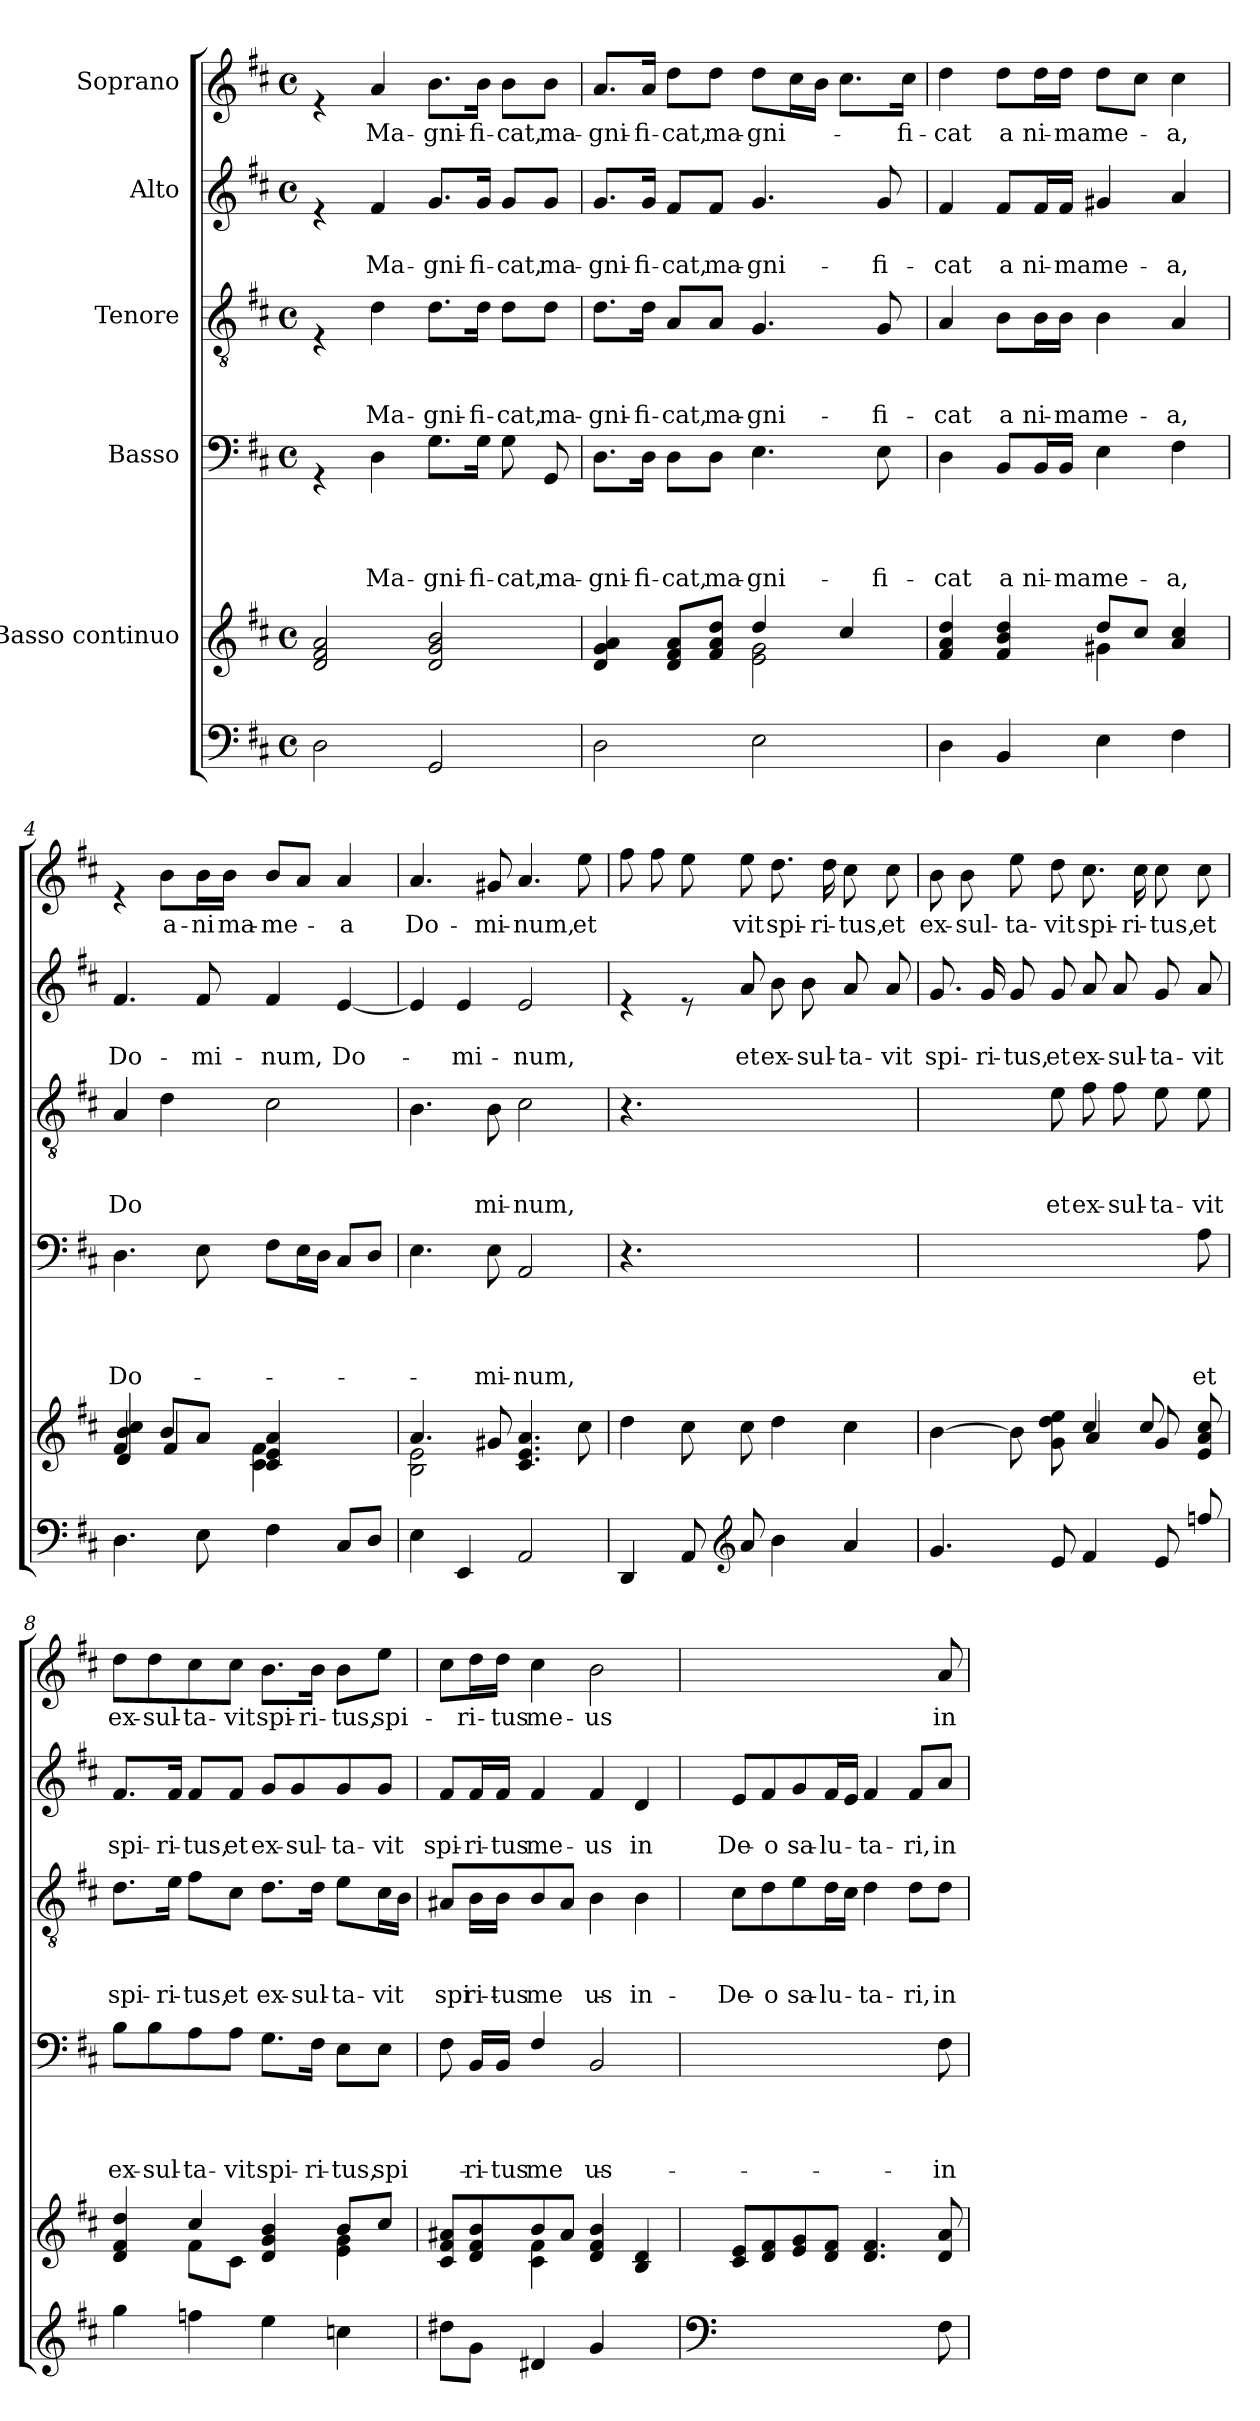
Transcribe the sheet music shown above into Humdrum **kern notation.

**kern	**kern	**kern	**text	**text	**text	**text	**kern	**text	**text	**text	**kern	**text	**text	**kern	**text
*part6	*part5	*part4	*part4	*part4	*part4	*part4	*part3	*part3	*part3	*part3	*part2	*part2	*part2	*part1	*part1
*staff6	*staff5	*staff4	*staff4	*staff4	*staff4	*staff4	*staff3	*staff3	*staff3	*staff3	*staff2	*staff2	*staff2	*staff1	*staff1
*	*I"Basso continuo	*I"Basso	*	*	*	*	*I"Tenore	*	*	*	*I"Alto	*	*	*I"Soprano	*
*clefF4	*clefG2	*clefF4	*	*	*	*	*clefGv2	*	*	*	*clefG2	*	*	*clefG2	*
*k[f#c#]	*k[f#c#]	*k[f#c#]	*	*	*	*	*k[f#c#]	*	*	*	*k[f#c#]	*	*	*k[f#c#]	*
*D:	*D:	*D:	*	*	*	*	*D:	*	*	*	*D:	*	*	*D:	*
*M4/4	*M4/4	*M4/4	*	*	*	*	*M4/4	*	*	*	*M4/4	*	*	*M4/4	*
*met(c)	*met(c)	*met(c)	*	*	*	*	*met(c)	*	*	*	*met(c)	*	*	*met(c)	*
=1	=1	=1	=1	=1	=1	=1	=1	=1	=1	=1	=1	=1	=1	=1	=1
2D\	2d/ 2f#/ 2a/	4rGG	.	.	.	.	4rE	.	.	.	4re	.	.	4re	.
!	!	!	!	!	!	!LO:LY:b	!	!	!	!LO:LY:b	!	!	!LO:LY:b	!	!LO:LY:b
.	.	4D\	.	.	.	Ma-	4d\	.	.	Ma-	4f#/	.	Ma-	4a/	Ma-
!	!	!	!	!	!	!LO:LY:b	!	!	!	!LO:LY:b	!	!	!LO:LY:b	!	!LO:LY:b
2GG/	2d/ 2g/ 2b/	8.G\L	.	.	.	-gni-	8.d\L	.	.	-gni-	8.g/L	.	-gni-	8.b\L	-gni-
!	!	!	!	!	!	!LO:LY:b	!	!	!	!LO:LY:b	!	!	!LO:LY:b	!	!LO:LY:b
.	.	16G\Jk	.	.	.	-fi-	16d\Jk	.	.	-fi-	16g/Jk	.	-fi-	16b\Jk	-fi-
!	!	!	!	!	!	!LO:LY:b	!	!	!	!LO:LY:b	!	!	!LO:LY:b	!	!LO:LY:b
.	.	8G\	.	.	.	-cat,	8d\L	.	.	-cat,	8g/L	.	-cat,	8b\L	-cat,
!	!	!	!	!	!	!LO:LY:b	!	!	!	!LO:LY:b	!	!	!LO:LY:b	!	!LO:LY:b
.	.	8GG/	.	.	.	ma-	8d\J	.	.	ma-	8g/J	.	ma-	8b\J	ma-
=2	=2	=2	=2	=2	=2	=2	=2	=2	=2	=2	=2	=2	=2	=2	=2
*	*^	*	*	*	*	*	*	*	*	*	*	*	*	*	*
!	!	!	!	!	!	!	!LO:LY:b	!	!	!	!LO:LY:b	!	!	!LO:LY:b	!	!LO:LY:b
2D\	4d/ 4g/ 4a/	2ryy	8.D\L	.	.	.	-gni-	8.d\L	.	.	-gni-	8.g/L	.	-gni-	8.a/L	-gni-
!	!	!	!	!	!	!	!LO:LY:b	!	!	!	!LO:LY:b	!	!	!LO:LY:b	!	!LO:LY:b
.	.	.	16D\Jk	.	.	.	-fi-	16d\Jk	.	.	-fi-	16g/Jk	.	-fi-	16a/Jk	-fi-
!	!	!	!	!	!	!	!LO:LY:b	!	!	!	!LO:LY:b	!	!	!LO:LY:b	!	!LO:LY:b
.	8d/ 8f#/ 8a/L	.	8D\L	.	.	.	-cat,	8A/L	.	.	-cat,	8f#/L	.	-cat,	8dd\L	-cat,
!	!	!	!	!	!	!	!LO:LY:b	!	!	!	!LO:LY:b	!	!	!LO:LY:b	!	!LO:LY:b
.	8f#/ 8a/ 8dd/J	.	8D\J	.	.	.	ma-	8A/J	.	.	ma-	8f#/J	.	ma-	8dd\J	ma-
!	!	!	!	!	!	!	!LO:LY:b	!	!	!	!LO:LY:b	!	!	!LO:LY:b	!	!LO:LY:b
2E\	4dd/	2e\ 2g\	4.E\	.	.	.	-gni-	4.G/	.	.	-gni-	4.g/	.	-gni-	8dd\L	-gni-
.	.	.	.	.	.	.	.	.	.	.	.	.	.	.	16cc#\L	.
.	.	.	.	.	.	.	.	.	.	.	.	.	.	.	16b\JJ	.
.	4cc#/	.	.	.	.	.	.	.	.	.	.	.	.	.	8.cc#\L	.
!	!	!	!	!	!	!	!LO:LY:b	!	!	!	!LO:LY:b	!	!	!LO:LY:b	!	!
.	.	.	8E\	.	.	.	-fi-	8G/	.	.	-fi-	8g/	.	-fi-	.	.
!	!	!	!	!	!	!	!	!	!	!	!	!	!	!	!	!LO:LY:b
.	.	.	.	.	.	.	.	.	.	.	.	.	.	.	16cc#\Jk	-fi-
=3	=3	=3	=3	=3	=3	=3	=3	=3	=3	=3	=3	=3	=3	=3	=3	=3
!	!	!	!	!	!	!	!LO:LY:b	!	!	!	!LO:LY:b	!	!	!LO:LY:b	!	!LO:LY:b
4D\	4f#/ 4a/ 4dd/	2ryy	4D\	.	.	.	-cat	4A/	.	.	-cat	4f#/	.	-cat	4dd\	-cat
!	!	!	!	!	!	!	!LO:LY:b	!	!	!	!LO:LY:b	!	!	!LO:LY:b	!	!LO:LY:b
4BB/	4f#/ 4b/ 4dd/	.	8BB/L	.	.	.	a	8B\L	.	.	a	8f#/L	.	a	8dd\L	a
!	!	!	!	!	!	!	!LO:LY:b	!	!	!	!LO:LY:b	!	!	!LO:LY:b	!	!LO:LY:b
.	.	.	16BB/L	.	.	.	ni-	16B\L	.	.	ni-	16f#/L	.	ni-	16dd\L	ni-
!	!	!	!	!	!	!	!LO:LY:b	!	!	!	!LO:LY:b	!	!	!LO:LY:b	!	!LO:LY:b
.	.	.	16BB/JJ	.	.	.	-ma	16B\JJ	.	.	-ma	16f#/JJ	.	-ma	16dd\JJ	-ma
!	!	!	!	!	!	!	!LO:LY:b	!	!	!	!LO:LY:b	!	!	!LO:LY:b	!	!LO:LY:b
4E\	8dd/L	4g#X\	4E\	.	.	.	me-	4B\	.	.	me-	4g#X/	.	me-	8dd\L	me-
.	8cc#/J	.	.	.	.	.	.	.	.	.	.	.	.	.	8cc#\J	.
!	!	!	!	!	!	!	!LO:LY:b	!	!	!	!LO:LY:b	!	!	!LO:LY:b	!	!LO:LY:b
4F#\	4a/ 4cc#/	4ryy	4F#\	.	.	.	-a,	4A/	.	.	-a,	4a/	.	-a,	4cc#\	-a,
!!LO:LB:g=z
=4	=4	=4	=4	=4	=4	=4	=4	=4	=4	=4	=4	=4	=4	=4	=4	=4
!	!	!	!	!	!	!	!LO:LY:b	!	!	!	!LO:LY:b	!	!	!LO:LY:b	!	!
4.D\	4f#/	4d/ 4b/ 4cc#/	4.D\	.	.	.	Do-	4A/	.	.	Do	4.f#/	.	Do-	4re	.
!	!	!	!	!	!	!	!	!	!	!	!	!	!	!	!	!LO:LY:b
.	8b/L	4f#/	.	.	.	.	.	4d\	.	.	.	.	.	.	8b\L	a-
!	!	!	!	!	!	!	!	!	!	!	!	!	!	!LO:LY:b	!	!LO:LY:b
8E\	8a/J	.	8E\	.	.	.	.	.	.	.	.	8f#/	.	-mi-	16b\L	-ni
!	!	!	!	!	!	!	!	!	!	!	!	!	!	!	!	!LO:LY:b
.	.	.	.	.	.	.	.	.	.	.	.	.	.	.	16b\JJ	ma-
!	!	!	!	!	!	!	!	!	!	!	!	!	!	!LO:LY:b	!	!LO:LY:b
4F#\	4c#/ 4e/ 4a/	4c#\ 4f#\	8F#\L	.	.	.	.	2c#\	.	.	.	4f#/	.	-num,	8b/L	-me-
.	.	.	16E\L	.	.	.	.	.	.	.	.	.	.	.	8a/J	.
.	.	.	16D\JJ	.	.	.	.	.	.	.	.	.	.	.	.	.
!	!	!	!	!	!	!	!	!	!	!	!	!	!	!LO:LY:b	!	!LO:LY:b
8C#/L	4ryy	4ryy	8C#/L	.	.	.	.	.	.	.	.	[<4e/	.	Do-	4a/	-a
8D/J	.	.	8D/J	.	.	.	.	.	.	.	.	.	.	.	.	.
=5	=5	=5	=5	=5	=5	=5	=5	=5	=5	=5	=5	=5	=5	=5	=5	=5
!	!	!	!	!	!	!	!	!	!	!	!	!	!	!	!	!LO:LY:b
4E\	4.a/	2B\ 2e\	4.E\	.	.	.	.	4.B\	.	.	.	4e/]	.	.	4.a/	Do-
!	!	!	!	!	!	!	!	!	!	!	!	!	!	!LO:LY:b	!	!
4EE/	.	.	.	.	.	.	.	.	.	.	.	4e/	.	-mi-	.	.
!	!	!	!	!	!	!	!LO:LY:b	!	!	!	!LO:LY:b	!	!	!	!	!LO:LY:b
.	8g#X/	.	8E\	.	.	.	-mi-	8B\	.	.	mi-	.	.	.	8g#X/	-mi-
!	!	!	!	!	!	!	!LO:LY:b	!	!	!	!LO:LY:b	!	!	!LO:LY:b	!	!LO:LY:b
2AA/	4.c#/ 4.e/ 4.a/	2ryy	2AA/	.	.	.	-num,	2c#\	.	.	-num,	2e/	.	-num,	4.a/	-num,
!	!	!	!	!	!	!	!	!	!	!	!	!	!	!	!	!LO:LY:b
.	8cc#\	.	.	.	.	.	.	.	.	.	.	.	.	.	8ee\	et
*	*v	*v	*	*	*	*	*	*	*	*	*	*	*	*	*	*
=6	=6	=6	=6	=6	=6	=6	=6	=6	=6	=6	=6	=6	=6	=6	=6
4DD/	4dd\	4.r	.	.	.	.	4.r	.	.	.	4re	.	.	8ff#\	.
.	.	.	.	.	.	.	.	.	.	.	.	.	.	8ff#\	.
8AA/	8cc#\	.	.	.	.	.	.	.	.	.	8re	.	.	8ee\	.
*clefG2	*	*	*	*	*	*	*	*	*	*	*	*	*	*	*
!	!	!	!	!	!	!	!	!	!	!	!	!	!LO:LY:b	!	!LO:LY:b
8a/	8cc#\	2ryy	.	.	.	.	2ryy	.	.	.	8a/	.	et	8ee\	vit
!	!	!	!	!	!	!	!	!	!	!	!	!	!LO:LY:b	!	!LO:LY:b
4b\	4dd\	.	.	.	.	.	.	.	.	.	8b\	.	ex-	8.dd\	spi-
!	!	!	!	!	!	!	!	!	!	!	!	!	!LO:LY:b	!	!
.	.	.	.	.	.	.	.	.	.	.	8b\	.	-sul-	.	.
!	!	!	!	!	!	!	!	!	!	!	!	!	!	!	!LO:LY:b
.	.	.	.	.	.	.	.	.	.	.	.	.	.	16dd\	-ri-
!	!	!	!	!	!	!	!	!	!	!	!	!	!LO:LY:b	!	!LO:LY:b
4a/	4cc#\	.	.	.	.	.	.	.	.	.	8a/	.	-ta-	8cc#\	-tus,
!	!	!	!	!	!	!	!	!	!	!	!	!	!LO:LY:b	!	!LO:LY:b
.	.	8ryy	.	.	.	.	8ryy	.	.	.	8a/	.	-vit	8cc#\	et
!!LO:PB:g=z
=7	=7	=7	=7	=7	=7	=7	=7	=7	=7	=7	=7	=7	=7	=7	=7
*	*^	*	*	*	*	*	*	*	*	*	*	*	*	*	*
!	!	!	!	!	!	!	!	!	!	!	!	!	!	!LO:LY:b	!	!LO:LY:b
4.g/	[>4b\	2ryy	2..ryy	.	.	.	.	4.ryy	.	.	.	8.g/	.	spi-	8b\	ex-
!	!	!	!	!	!	!	!	!	!	!	!	!	!	!	!	!LO:LY:b
.	.	.	.	.	.	.	.	.	.	.	.	.	.	.	8b\	-sul-
!	!	!	!	!	!	!	!	!	!	!	!	!	!	!LO:LY:b	!	!
.	.	.	.	.	.	.	.	.	.	.	.	16g/	.	-ri-	.	.
!	!	!	!	!	!	!	!	!	!	!	!	!	!	!LO:LY:b	!	!LO:LY:b
.	8b\]	.	.	.	.	.	.	.	.	.	.	8g/	.	-tus,	8ee\	-ta-
!	!	!	!	!	!	!	!	!	!	!	!LO:LY:b	!	!	!LO:LY:b	!	!LO:LY:b
8e/	8g\ 8dd\ 8ee\	.	.	.	.	.	.	8e\	.	.	et	8g/	.	et	8dd\	-vit
!	!	!	!	!	!	!	!	!	!	!	!LO:LY:b	!	!	!LO:LY:b	!	!LO:LY:b
4f#/	4cc#/	4a/	.	.	.	.	.	8f#\	.	.	ex-	8a/	.	ex-	8.cc#\	spi-
!	!	!	!	!	!	!	!	!	!	!	!LO:LY:b	!	!	!LO:LY:b	!	!
.	.	.	.	.	.	.	.	8f#\	.	.	-sul-	8a/	.	-sul-	.	.
!	!	!	!	!	!	!	!	!	!	!	!	!	!	!	!	!LO:LY:b
.	.	.	.	.	.	.	.	.	.	.	.	.	.	.	16cc#\	-ri-
!	!	!	!	!	!	!	!	!	!	!	!LO:LY:b	!	!	!LO:LY:b	!	!LO:LY:b
8e/	8g/	8cc#/	.	.	.	.	.	8e\	.	.	-ta-	8g/	.	-ta-	8cc#\	-tus,
!	!	!	!	!	!	!	!LO:LY:b	!	!	!	!LO:LY:b	!	!	!LO:LY:b	!	!LO:LY:b
8ff/	8e/ 8a/ 8cc#/	8ryy	8A\	.	.	.	et	8e\	.	.	-vit	8a/	.	-vit	8cc#\	et
=8	=8	=8	=8	=8	=8	=8	=8	=8	=8	=8	=8	=8	=8	=8	=8	=8
!	!	!	!	!	!	!	!LO:LY:b	!	!	!	!LO:LY:b	!	!	!LO:LY:b	!	!LO:LY:b
4gg\	4d/ 4f#/ 4dd/	4ryy	8B\L	.	.	.	ex-	8.d\L	.	.	spi-	8.f#/L	.	spi-	8dd\L	ex-
!	!	!	!	!	!	!	!LO:LY:b	!	!	!	!	!	!	!	!	!LO:LY:b
.	.	.	8B\	.	.	.	-sul-	.	.	.	.	.	.	.	8dd\	-sul-
!	!	!	!	!	!	!	!	!	!	!	!LO:LY:b	!	!	!LO:LY:b	!	!
.	.	.	.	.	.	.	.	16e\Jk	.	.	-ri-	16f#/Jk	.	-ri-	.	.
!	!	!	!	!	!	!	!LO:LY:b	!	!	!	!LO:LY:b	!	!	!LO:LY:b	!	!LO:LY:b
4ff\	4cc#/	8f#\L	8A\	.	.	.	-ta-	8f#\L	.	.	-tus,	8f#/L	.	-tus,	8cc#\	-ta-
!	!	!	!	!	!	!	!LO:LY:b	!	!	!	!LO:LY:b	!	!	!LO:LY:b	!	!LO:LY:b
.	.	8c#\J	8A\J	.	.	.	-vit	8c#\J	.	.	et	8f#/J	.	et	8cc#\J	-vit
!	!	!	!	!	!	!	!LO:LY:b	!	!	!	!LO:LY:b	!	!	!LO:LY:b	!	!LO:LY:b
4ee\	4d/ 4g/ 4b/	4ryy	8.G\L	.	.	.	spi-	8.d\L	.	.	ex-	8g/L	.	ex-	8.b\L	spi-
!	!	!	!	!	!	!	!	!	!	!	!	!	!	!LO:LY:b	!	!
.	.	.	.	.	.	.	.	.	.	.	.	8g/	.	-sul-	.	.
!	!	!	!	!	!	!	!LO:LY:b	!	!	!	!LO:LY:b	!	!	!	!	!LO:LY:b
.	.	.	16F#\Jk	.	.	.	-ri-	16d\Jk	.	.	-sul-	.	.	.	16b\Jk	-ri-
!	!	!	!	!	!	!	!LO:LY:b	!	!	!	!LO:LY:b	!	!	!LO:LY:b	!	!LO:LY:b
4cc\	8b/L	4e\ 4g\	8E\L	.	.	.	-tus,	8e\L	.	.	-ta-	8g/	.	-ta-	8b\L	-tus,
!	!	!	!	!	!	!	!LO:LY:b	!	!	!	!LO:LY:b	!	!	!LO:LY:b	!	!LO:LY:b
.	8cc#/J	.	8E\J	.	.	.	spi-	16c#\L	.	.	-vit	8g/J	.	-vit	8ee\J	spi-
.	.	.	.	.	.	.	.	16B\JJ	.	.	.	.	.	.	.	.
=9	=9	=9	=9	=9	=9	=9	=9	=9	=9	=9	=9	=9	=9	=9	=9	=9
*	*	*	*^	*	*	*	*	*	*	*	*	*	*	*	*	*
!	!	!	!	!	!	!	!	!	!	!	!	!LO:LY:b	!	!	!LO:LY:b	!	!
*	*	*	*	*	*	*	*	*	*^	*	*	*	*	*	*	*	*
8dd#\L	8c#/ 8f#/ 8a#X/L	4ryy	8F#\	8ryy	.	.	.	.	8A#X/L	8ryy	.	.	spi-	8f#/L	.	spi-	8cc#\L	.
!	!	!	!	!	!	!	!	!LO:LY:b	!	!	!	!	!LO:LY:b	!	!	!LO:LY:b	!	!LO:LY:b
8g\J	8d/ 8f#/ 8b/	.	8ryy	16BB/LL	.	.	.	-ri-	8ryy	16B\LL	.	.	-ri-	16f#/L	.	-ri-	16dd\L	-ri-
!	!	!	!	!	!	!	!	!LO:LY:b	!	!	!	!	!LO:LY:b	!	!	!LO:LY:b	!	!LO:LY:b
.	.	.	.	16BB/JJ	.	.	.	-tus	.	16B\JJ	.	.	-tus	16f#/JJ	.	-tus	16dd\JJ	-tus
!	!	!	!	!	!	!	!	!LO:LY:b	!	!	!	!	!LO:LY:b	!	!	!LO:LY:b	!	!LO:LY:b
4d#/	8b/	4c#\ 4f#\	4F#/	4ryy	.	.	.	-me-	8B/	4ryy	.	.	-me-	4f#/	.	me-	4cc#\	me-
.	8a#/J	.	.	.	.	.	.	.	8A#/J	.	.	.	.	.	.	.	.	.
!	!	!	!	!	!	!	!	!LO:LY:b	!	!	!	!	!LO:LY:b	!	!	!LO:LY:b	!	!LO:LY:b
4g/	4d/ 4f#/ 4b/	2ryy	2ryy	2BB/	.	.	.	us	2ryy	4B\	.	.	us	4f#/	.	-us	2b\	-us
!	!	!	!	!	!	!	!	!	!	!	!	!	!LO:LY:b	!	!	!LO:LY:b	!	!
4ryy	4B/ 4d/	.	.	.	.	.	.	.	.	4B\	.	.	in	4d/	.	in	.	.
*	*v	*v	*	*	*	*	*	*	*v	*v	*	*	*	*	*	*	*	*
*	*	*v	*v	*	*	*	*	*	*	*	*	*	*	*	*	*
!!LO:LB:g=z
=10	=10	=10	=10	=10	=10	=10	=10	=10	=10	=10	=10	=10	=10	=10	=10
*clefF4	*	*	*	*	*	*	*	*	*	*	*	*	*	*	*
*	*	*	*	*	*	*	*^	*	*	*	*	*	*	*	*
!	!	!	!	!	!	!	!	!	!	!	!LO:LY:b	!	!	!LO:LY:b	!	!
*	*	*	*	*	*	*	*v	*v	*	*	*	*	*	*	*	*
2..ryy	8c#/ 8e/L	2..ryy	.	.	.	.	8c#\L	.	.	De-	8e/L	.	De-	2..ryy	.
!	!	!	!	!	!	!	!	!	!	!LO:LY:b	!	!	!LO:LY:b	!	!
.	8d/ 8f#/	.	.	.	.	.	8d\	.	.	-o	8f#/	.	-o	.	.
!	!	!	!	!	!	!	!	!	!	!LO:LY:b	!	!	!LO:LY:b	!	!
.	8e/ 8g/	.	.	.	.	.	8e\	.	.	sa-	8g/	.	sa-	.	.
!	!	!	!	!	!	!	!	!	!	!LO:LY:b	!	!	!LO:LY:b	!	!
.	8d/ 8f#/J	.	.	.	.	.	16d\L	.	.	-lu-	16f#/L	.	-lu-	.	.
.	.	.	.	.	.	.	16c#\JJ	.	.	.	16e/JJ	.	.	.	.
!	!	!	!	!	!	!	!	!	!	!LO:LY:b	!	!	!LO:LY:b	!	!
.	4.d/ 4.f#/	.	.	.	.	.	4d\	.	.	-ta-	4f#/	.	-ta-	.	.
!	!	!	!	!	!	!	!	!	!	!LO:LY:b	!	!	!LO:LY:b	!	!
.	.	.	.	.	.	.	8d\L	.	.	-ri,	8f#/L	.	-ri,	.	.
!	!	!	!	!	!	!LO:LY:b	!	!	!	!LO:LY:b	!	!	!LO:LY:b	!	!LO:LY:b
8F#\	8d/ 8a/	8F#\	.	.	.	in	8d\J	.	.	in	8a/J	.	in	8a/	in
=	=	=	=	=	=	=	=	=	=	=	=	=	=	=	=
*-	*-	*-	*-	*-	*-	*-	*-	*-	*-	*-	*-	*-	*-	*-	*-
